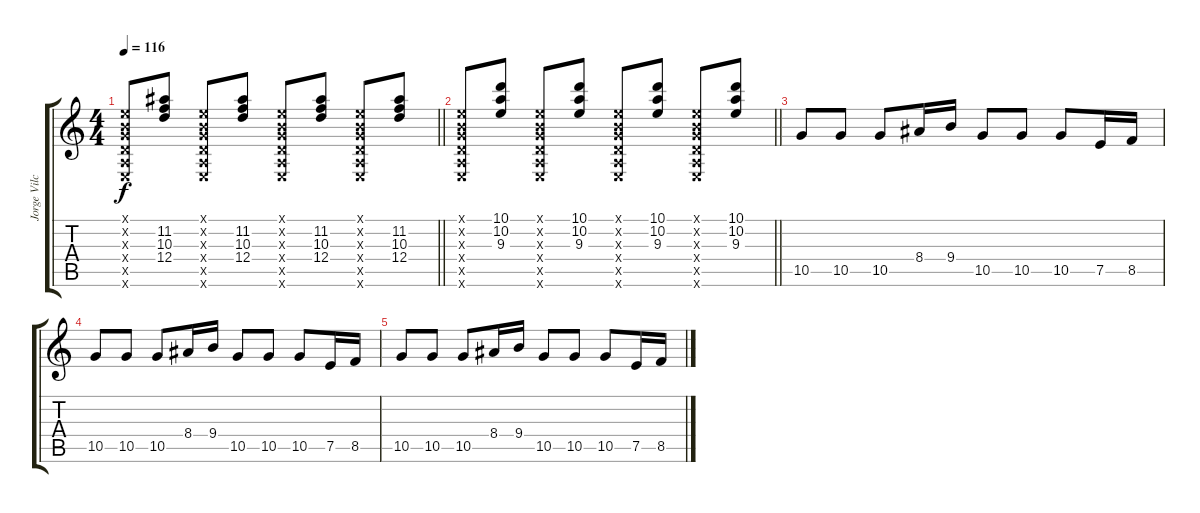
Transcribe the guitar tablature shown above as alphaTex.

\track ("Jorge Vilchis (Guitarra)" "Jorge Vilc") {instrument electricguitarclean}
\staff {score tabs}
\tuning (E4 B3 G3 D3 A2 E2) {hide}
\ts (4 4)
\tempo 116
\clef g2
\barLineRight lightlight
\ks c
(0.1{x} 0.2{x} 0.3{x} 0.4{x} 0.5{x} 0.6{x}).8{dy f} (11.2 10.3 12.4).8 (0.1{x} 0.2{x} 0.3{x} 0.4{x} 0.5{x} 0.6{x}).8 (11.2 10.3 12.4).8 (0.1{x} 0.2{x} 0.3{x} 0.4{x} 0.5{x} 0.6{x}).8 (11.2 10.3 12.4).8 (0.1{x} 0.2{x} 0.3{x} 0.4{x} 0.5{x} 0.6{x}).8 (11.2 10.3 12.4).8 |
\barLineRight lightlight
(0.1{x} 0.2{x} 0.3{x} 0.4{x} 0.5{x} 0.6{x}).8 (10.1 10.2 9.3).8 (0.1{x} 0.2{x} 0.3{x} 0.4{x} 0.5{x} 0.6{x}).8 (10.1 10.2 9.3).8 (0.1{x} 0.2{x} 0.3{x} 0.4{x} 0.5{x} 0.6{x}).8 (10.1 10.2 9.3).8 (0.1{x} 0.2{x} 0.3{x} 0.4{x} 0.5{x} 0.6{x}).8 (10.1 10.2 9.3).8 |
10.5.8{volume 0} 10.5.8 10.5.8 8.4.16 9.4.16 10.5.8 10.5.8 10.5.8 7.5.16 8.5.16 |
10.5.8 10.5.8 10.5.8 8.4.16 9.4.16 10.5.8 10.5.8 10.5.8 7.5.16 8.5.16 |
10.5.8 10.5.8 10.5.8 8.4.16 9.4.16 10.5.8 10.5.8 10.5.8 7.5.16 8.5.16
